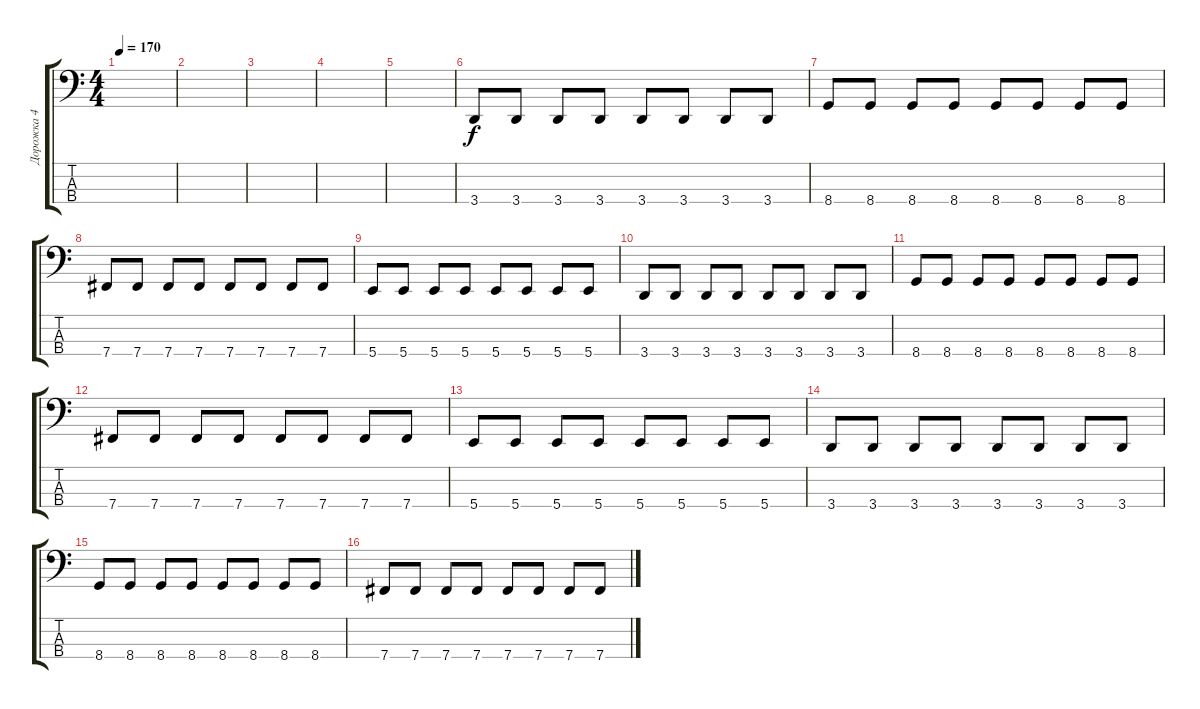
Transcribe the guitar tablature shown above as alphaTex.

\track ("Дорожка 4" "Дорожка 4") {instrument electricbasspick}
\staff {score tabs}
\tuning (G2 D2 A1 B0) {hide}
\ts (4 4)
\tempo 170
\clef f4
\ks c
|
|
|
|
|
3.4.8 3.4.8 3.4.8 3.4.8 3.4.8 3.4.8 3.4.8 3.4.8 |
8.4.8 8.4.8 8.4.8 8.4.8 8.4.8 8.4.8 8.4.8 8.4.8 |
7.4.8 7.4.8 7.4.8 7.4.8 7.4.8 7.4.8 7.4.8 7.4.8 |
5.4.8 5.4.8 5.4.8 5.4.8 5.4.8 5.4.8 5.4.8 5.4.8 |
3.4.8 3.4.8 3.4.8 3.4.8 3.4.8 3.4.8 3.4.8 3.4.8 |
8.4.8 8.4.8 8.4.8 8.4.8 8.4.8 8.4.8 8.4.8 8.4.8 |
7.4.8 7.4.8 7.4.8 7.4.8 7.4.8 7.4.8 7.4.8 7.4.8 |
5.4.8 5.4.8 5.4.8 5.4.8 5.4.8 5.4.8 5.4.8 5.4.8 |
3.4.8 3.4.8 3.4.8 3.4.8 3.4.8 3.4.8 3.4.8 3.4.8 |
8.4.8 8.4.8 8.4.8 8.4.8 8.4.8 8.4.8 8.4.8 8.4.8 |
7.4.8 7.4.8 7.4.8 7.4.8 7.4.8 7.4.8 7.4.8 7.4.8
